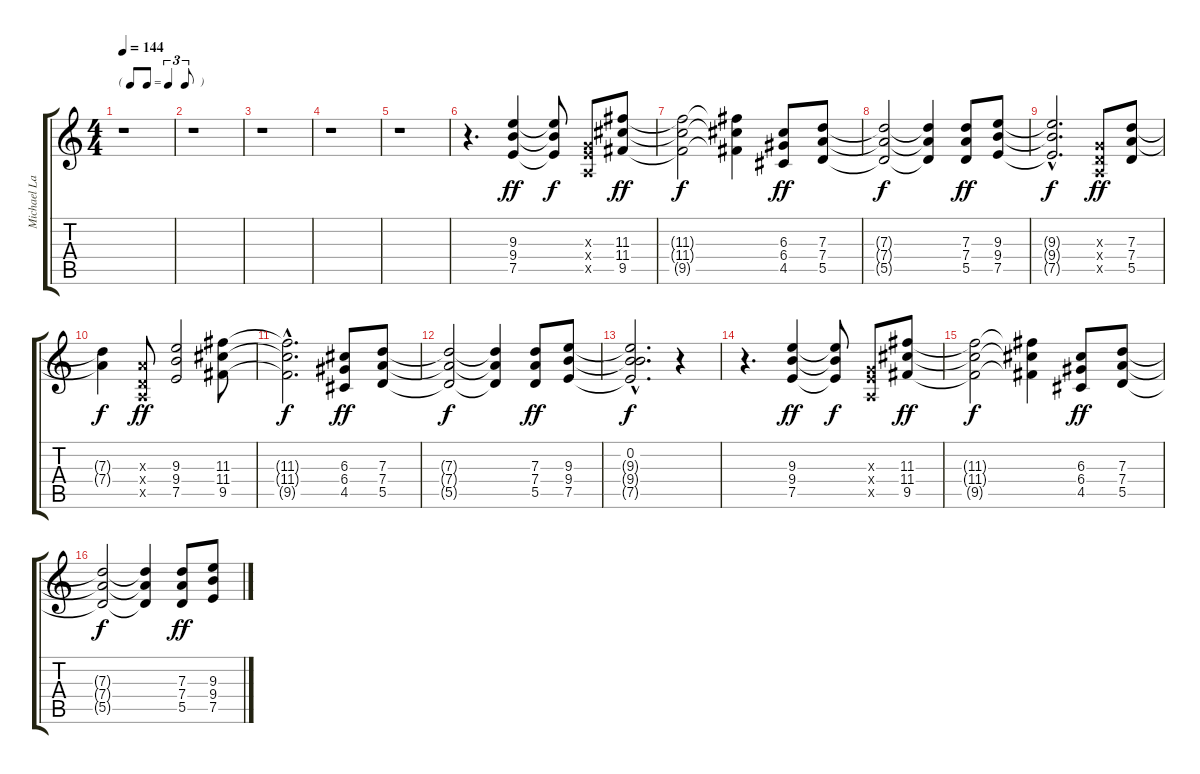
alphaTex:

\track ("Michael Lardie (disto)" "Michael La") {instrument distortionguitar}
\staff {score tabs}
\tuning (E4 B3 G3 D3 A2 E2) {hide}
\ts (4 4)
\tf triplet8th
\tempo 144
\clef g2
\ks c
r.1{dy ff} |
r.1 |
r.1 |
r.1 |
r.1 |
r.4{d} (9.3 9.4 7.5).4 (9.3{t} 9.4{t} 7.5{t}).8{dy f} (0.3{x} 2.4{x} 0.5{x}).8 (11.3 11.4 9.5).8{dy ff} |
(11.3{t} 11.4{t} 9.5{t}).2{dy f} (11.3{t} 11.4{t} 9.5{t}).4 (6.3 6.4 4.5).8{dy ff} (7.3 7.4 5.5).8 |
(7.3{t} 7.4{t} 5.5{t}).2{dy f} (7.3{t} 7.4{t} 5.5{t}).4 (7.3 7.4 5.5).8{dy ff} (9.3 9.4 7.5).8 |
(9.3{hac t} 9.4{hac t} 7.5{hac t}).2{d dy f} (0.3{x} 0.4{x} 0.5{x}).8{dy ff} (7.3 7.4 5.5).8 |
(7.3{t} 7.4{t}).4{dy f} (2.3{x} 0.4{x} 0.5{x}).8{dy ff} (9.3 9.4 7.5).2 (11.3 11.4 9.5).8 |
(11.3{hac t} 11.4{hac t} 9.5{hac t}).2{d dy f} (6.3 6.4 4.5).8{dy ff} (7.3 7.4 5.5).8 |
(7.3{t} 7.4{t} 5.5{t}).2{dy f} (7.3{t} 7.4{t} 5.5{t}).4 (7.3 7.4 5.5).8{dy ff} (9.3 9.4 7.5).8 |
(0.2{hac} 9.3{hac t} 9.4{hac t} 7.5{hac t}).2{d dy f} r.4 |
r.4{d} (9.3 9.4 7.5).4{dy ff} (9.3{t} 9.4{t} 7.5{t}).8{dy f} (0.3{x} 2.4{x} 0.5{x}).8 (11.3 11.4 9.5).8{dy ff} |
(11.3{t} 11.4{t} 9.5{t}).2{dy f} (11.3{t} 11.4{t} 9.5{t}).4 (6.3 6.4 4.5).8{dy ff} (7.3 7.4 5.5).8 |
(7.3{t} 7.4{t} 5.5{t}).2{dy f} (7.3{t} 7.4{t} 5.5{t}).4 (7.3 7.4 5.5).8{dy ff} (9.3 9.4 7.5).8
